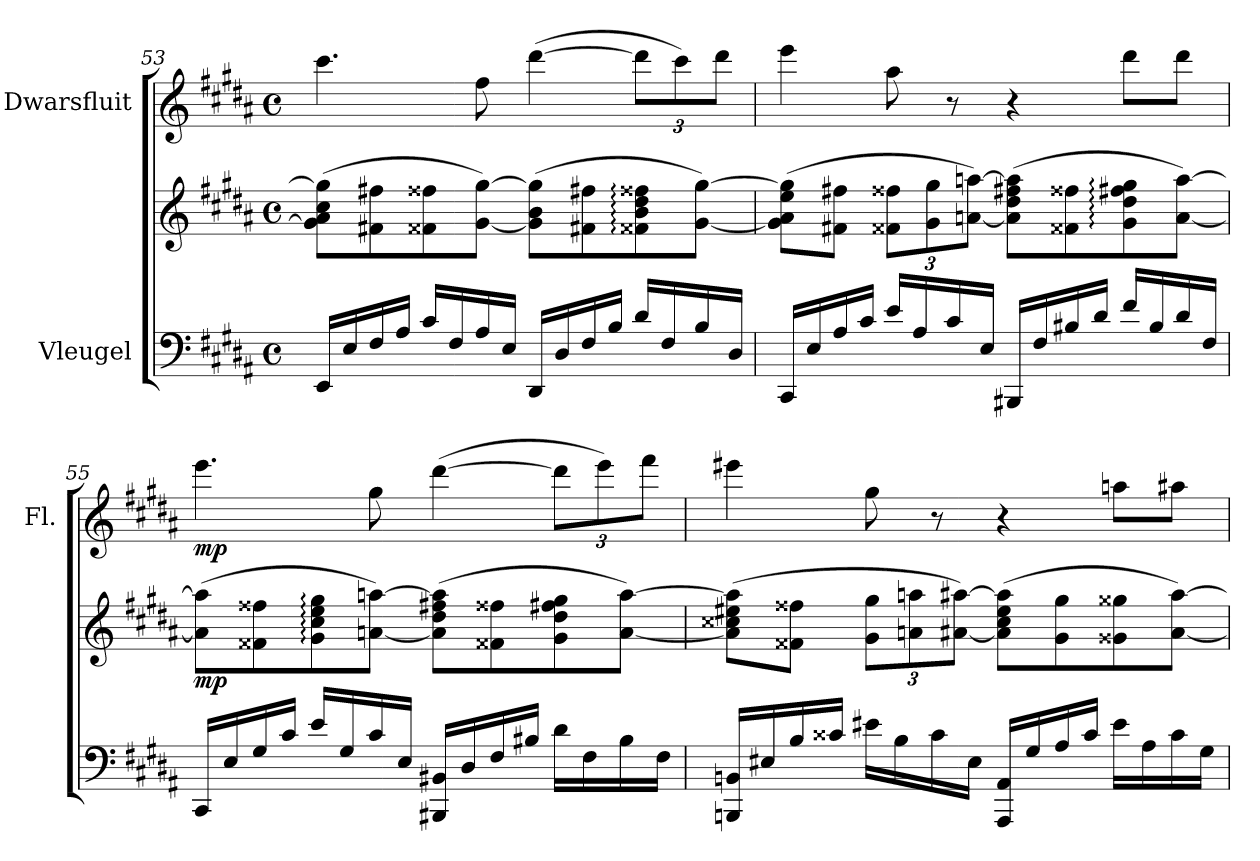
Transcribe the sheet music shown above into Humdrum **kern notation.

**kern	**kern	**dynam	**kern	**dynam
*part2	*part2	*part2	*part1	*part1
*staff3	*staff2	*staff2/3	*staff1	*staff1
*I"Vleugel	*	*	*I"Dwarsfluit	*
*	*	*	*I'Fl.	*
!!LO:PB:g=z
*clefF4	*clefG2	*	*clefG2	*
*k[f#c#g#d#a#]	*k[f#c#g#d#a#]	*	*k[f#c#g#d#a#]	*
*M4/4	*M4/4	*	*M4/4	*
*met(c)	*met(c)	*	*met(c)	*
=53	=53	=53	=53	=53
16EE/LL	(8g#\] 8a#\ 8cc#\ 8gg#\]L	.	4.ccc#\	.
16E/	.	.	.	.
16F#/	8f#X\ 8ff#X\	.	.	.
16A#/JJ	.	.	.	.
16c#/LL	8f##X\ 8ff##X\	.	.	.
16F#/	.	.	.	.
16A#/	[8g#\ [8gg#\J)	.	8ff#\	.
16E/JJ	.	.	.	.
16DD#/LL	(8g#\] 8b\ 8gg#\]L	.	([4ddd#\	.
16D#/	.	.	.	.
16F#/	8f#X\ 8ff#X\	.	.	.
16B/JJ	.	.	.	.
*	*	*	*Xbrackettup	*
16d#/LL	8f##X\: 8b\: 8dd#\: 8ff##X\:	.	12ddd#\L]	.
16F#/	.	.	.	.
.	.	.	12ccc#\)	.
16B/	[8g#\ [8gg#\J)	.	.	.
.	.	.	12ddd#\J	.
16D#/JJ	.	.	.	.
=54	=54	=54	=54	=54
16CC#/LL	(8g#\] 8a#\ 8ee\ 8gg#\]L	.	4eee\	.
16E/	.	.	.	.
16A#/	8f#X\ 8ff#X\J	.	.	.
16c#/JJ	.	.	.	.
*	*Xbrackettup	*	*	*
16e/LL	12f##X\ 12ff##X\L	.	8aa#\	.
16A#/	.	.	.	.
.	12g#\ 12gg#\	.	.	.
16c#/	.	.	8r	.
.	[12an\ [12aan\J)	.	.	.
16E/JJ	.	.	.	.
16BBB#X/LL	(8an\] 8dd#\ 8ff#X\ 8aa\]L	.	4r	.
16F#/	.	.	.	.
16B#X/	8f##X\ 8ff##X\	.	.	.
16d#/JJ	.	.	.	.
16f#/LL	8g#\: 8dd#\: 8ff#X\: 8gg#\:	.	8ddd#\L	.
16B#/	.	.	.	.
16d#/	[8a\ [8aa\J)	.	8ddd#\J	.
16F#/JJ	.	.	.	.
!!LO:LB:g=z
=55	=55	=55	=55	=55
!	!	!LO:DY:b	!	!LO:DY:b
16CC#/LL	(8a\] 8aa\]L	mp	4.eee\	mp
16E/	.	.	.	.
16G#/	8f##X\ 8ff##X\	.	.	.
16c#/JJ	.	.	.	.
16e/LL	8g#\: 8cc#\: 8ee\: 8gg#\:	.	.	.
16G#/	.	.	.	.
16c#/	[8an\ [8aan\J)	.	8gg#\	.
16E/JJ	.	.	.	.
16BBB#X/ 16BB#X/LL	(8a\] 8dd#\ 8ff#X\ 8aa\]L	.	([4ddd#\	.
16D#/	.	.	.	.
16F#/	8f##X\ 8ff##X\	.	.	.
16B#X/JJ	.	.	.	.
16d#\LL	8g#\ 8dd#\ 8ff#X\ 8gg#\	.	12ddd#\L]	.
16F#\	.	.	.	.
.	.	.	12eee\)	.
16B#\	[8a\ [8aa\J)	.	.	.
.	.	.	12fff#\J	.
16F#\JJ	.	.	.	.
=56	=56	=56	=56	=56
16BBBn/ 16BBn/LL	(8a\] 8cc##X\ 8ee#X\ 8aa\]L	.	4eee#X\	.
16E#X/	.	.	.	.
16B/	8f##X\ 8ff##X\J	.	.	.
16c##X/JJ	.	.	.	.
16e#X\LL	12g#\ 12gg#\L	.	8gg#\	.
16B\	.	.	.	.
.	12an\ 12aan\	.	.	.
16c##\	.	.	8r	.
.	[12a#X\ [12aa#X\J)	.	.	.
16E#\JJ	.	.	.	.
16AAA#/ 16AA#/LL	(8a#\] 8cc##\ 8ee#\ 8aa#\]L	.	4r	.
16G#/	.	.	.	.
16A#/	8g#\ 8gg#\	.	.	.
16c##/JJ	.	.	.	.
16e#\LL	8g##X\ 8gg##X\	.	8aan\L	.
16A#\	.	.	.	.
16c##\	[8a#\ [8aa#\J)	.	8aa#X\J	.
16G#\JJ	.	.	.	.
=	=	=	=	=
*-	*-	*-	*-	*-
